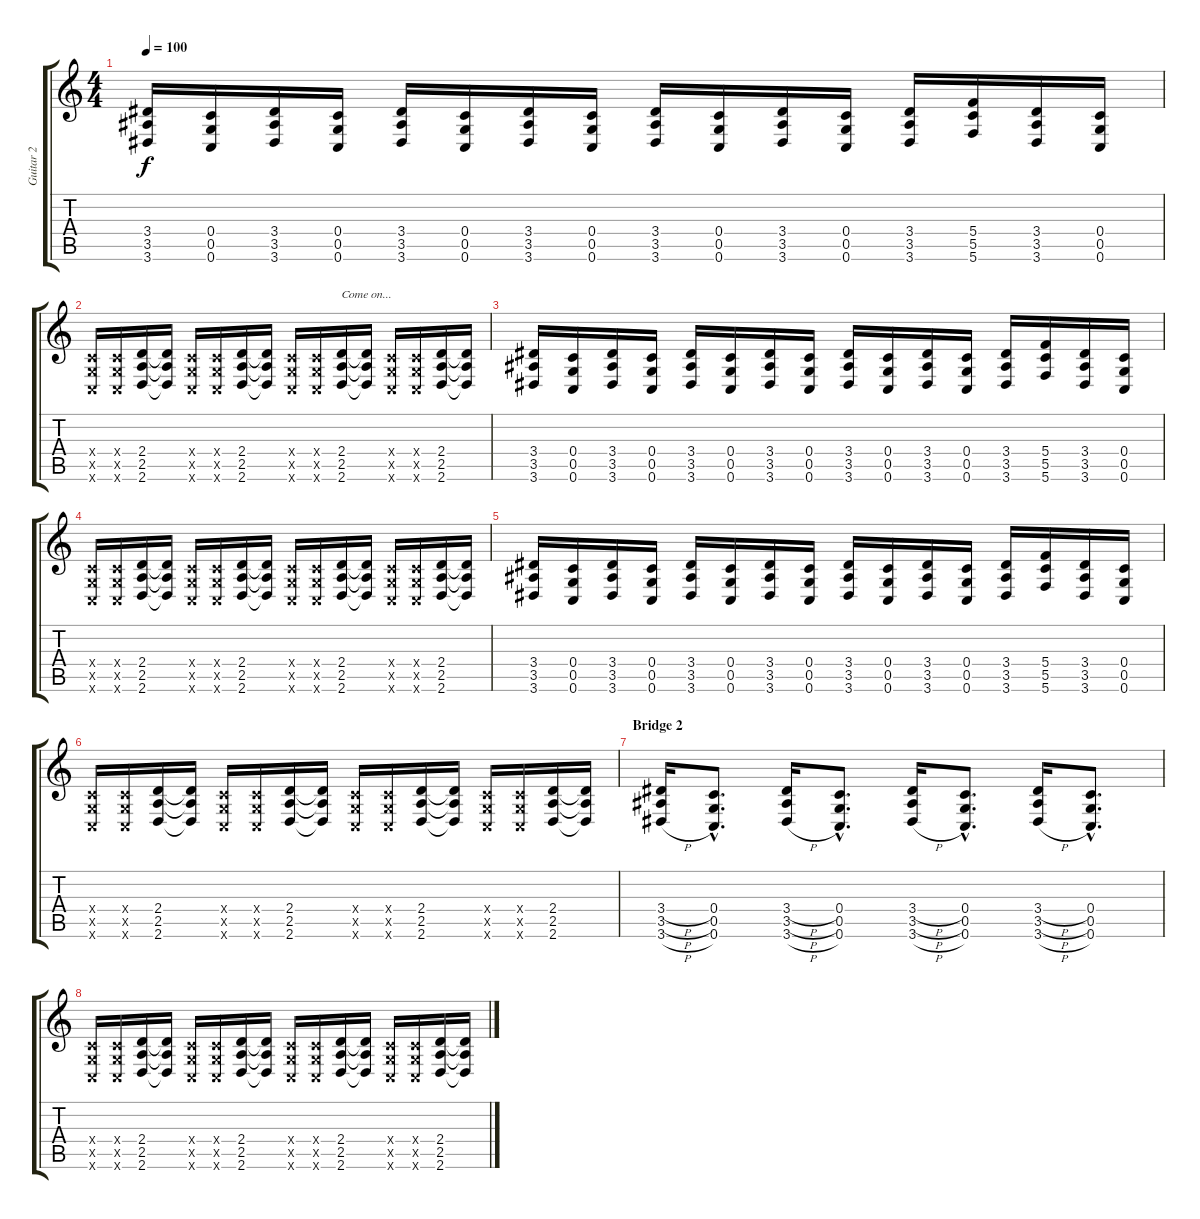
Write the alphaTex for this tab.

\track ("Guitar 2" "Guitar 2") {instrument distortionguitar}
\staff {score tabs}
\tuning (D4 A3 F3 C3 G2 C2) {hide}
\ts (4 4)
\tempo 100
\clef g2
\ks c
(3.4 3.5 3.6).16{dy f} (0.4 0.5 0.6).16 (3.4 3.5 3.6).16 (0.4 0.5 0.6).16 (3.4 3.5 3.6).16 (0.4 0.5 0.6).16 (3.4 3.5 3.6).16 (0.4 0.5 0.6).16 (3.4 3.5 3.6).16 (0.4 0.5 0.6).16 (3.4 3.5 3.6).16 (0.4 0.5 0.6).16 (3.4 3.5 3.6).16 (5.4 5.5 5.6).16 (3.4 3.5 3.6).16 (0.4 0.5 0.6).16 |
(0.4{x} 0.5{x} 0.6{x}).16 (0.4{x} 0.5{x} 0.6{x}).16 (2.4 2.5 2.6).16 (2.4{t} 2.5{t} 2.6{t}).16 (0.4{x} 0.5{x} 0.6{x}).16 (0.4{x} 0.5{x} 0.6{x}).16 (2.4 2.5 2.6).16 (2.4{t} 2.5{t} 2.6{t}).16 (0.4{x} 0.5{x} 0.6{x}).16 (0.4{x} 0.5{x} 0.6{x}).16 (2.4 2.5 2.6).16{txt "Come on..."} (2.4{t} 2.5{t} 2.6{t}).16 (0.4{x} 0.5{x} 0.6{x}).16 (0.4{x} 0.5{x} 0.6{x}).16 (2.4 2.5 2.6).16 (2.4{t} 2.5{t} 2.6{t}).16 |
(3.4 3.5 3.6).16 (0.4 0.5 0.6).16 (3.4 3.5 3.6).16 (0.4 0.5 0.6).16 (3.4 3.5 3.6).16 (0.4 0.5 0.6).16 (3.4 3.5 3.6).16 (0.4 0.5 0.6).16 (3.4 3.5 3.6).16 (0.4 0.5 0.6).16 (3.4 3.5 3.6).16 (0.4 0.5 0.6).16 (3.4 3.5 3.6).16 (5.4 5.5 5.6).16 (3.4 3.5 3.6).16 (0.4 0.5 0.6).16 |
(0.4{x} 0.5{x} 0.6{x}).16 (0.4{x} 0.5{x} 0.6{x}).16 (2.4 2.5 2.6).16 (2.4{t} 2.5{t} 2.6{t}).16 (0.4{x} 0.5{x} 0.6{x}).16 (0.4{x} 0.5{x} 0.6{x}).16 (2.4 2.5 2.6).16 (2.4{t} 2.5{t} 2.6{t}).16 (0.4{x} 0.5{x} 0.6{x}).16 (0.4{x} 0.5{x} 0.6{x}).16 (2.4 2.5 2.6).16 (2.4{t} 2.5{t} 2.6{t}).16 (0.4{x} 0.5{x} 0.6{x}).16 (0.4{x} 0.5{x} 0.6{x}).16 (2.4 2.5 2.6).16 (2.4{t} 2.5{t} 2.6{t}).16 |
(3.4 3.5 3.6).16 (0.4 0.5 0.6).16 (3.4 3.5 3.6).16 (0.4 0.5 0.6).16 (3.4 3.5 3.6).16 (0.4 0.5 0.6).16 (3.4 3.5 3.6).16 (0.4 0.5 0.6).16 (3.4 3.5 3.6).16 (0.4 0.5 0.6).16 (3.4 3.5 3.6).16 (0.4 0.5 0.6).16 (3.4 3.5 3.6).16 (5.4 5.5 5.6).16 (3.4 3.5 3.6).16 (0.4 0.5 0.6).16 |
(0.4{x} 0.5{x} 0.6{x}).16 (0.4{x} 0.5{x} 0.6{x}).16 (2.4 2.5 2.6).16 (2.4{t} 2.5{t} 2.6{t}).16 (0.4{x} 0.5{x} 0.6{x}).16 (0.4{x} 0.5{x} 0.6{x}).16 (2.4 2.5 2.6).16 (2.4{t} 2.5{t} 2.6{t}).16 (0.4{x} 0.5{x} 0.6{x}).16 (0.4{x} 0.5{x} 0.6{x}).16 (2.4 2.5 2.6).16 (2.4{t} 2.5{t} 2.6{t}).16 (0.4{x} 0.5{x} 0.6{x}).16 (0.4{x} 0.5{x} 0.6{x}).16 (2.4 2.5 2.6).16 (2.4{t} 2.5{t} 2.6{t}).16 |
\section ("" "Bridge 2")
(3.4{h} 3.5{h} 3.6{h}).16 (0.4{hac} 0.5{hac} 0.6{hac}).8{d} (3.4{h} 3.5{h} 3.6{h}).16 (0.4{hac} 0.5{hac} 0.6{hac}).8{d} (3.4{h} 3.5{h} 3.6{h}).16 (0.4{hac} 0.5{hac} 0.6{hac}).8{d} (3.4{h} 3.5{h} 3.6{h}).16 (0.4{hac} 0.5{hac} 0.6{hac}).8{d} |
(0.4{x} 0.5{x} 0.6{x}).16 (0.4{x} 0.5{x} 0.6{x}).16 (2.4 2.5 2.6).16 (2.4{t} 2.5{t} 2.6{t}).16 (0.4{x} 0.5{x} 0.6{x}).16 (0.4{x} 0.5{x} 0.6{x}).16 (2.4 2.5 2.6).16 (2.4{t} 2.5{t} 2.6{t}).16 (0.4{x} 0.5{x} 0.6{x}).16 (0.4{x} 0.5{x} 0.6{x}).16 (2.4 2.5 2.6).16 (2.4{t} 2.5{t} 2.6{t}).16 (0.4{x} 0.5{x} 0.6{x}).16 (0.4{x} 0.5{x} 0.6{x}).16 (2.4 2.5 2.6).16 (2.4{t} 2.5{t} 2.6{t}).16
